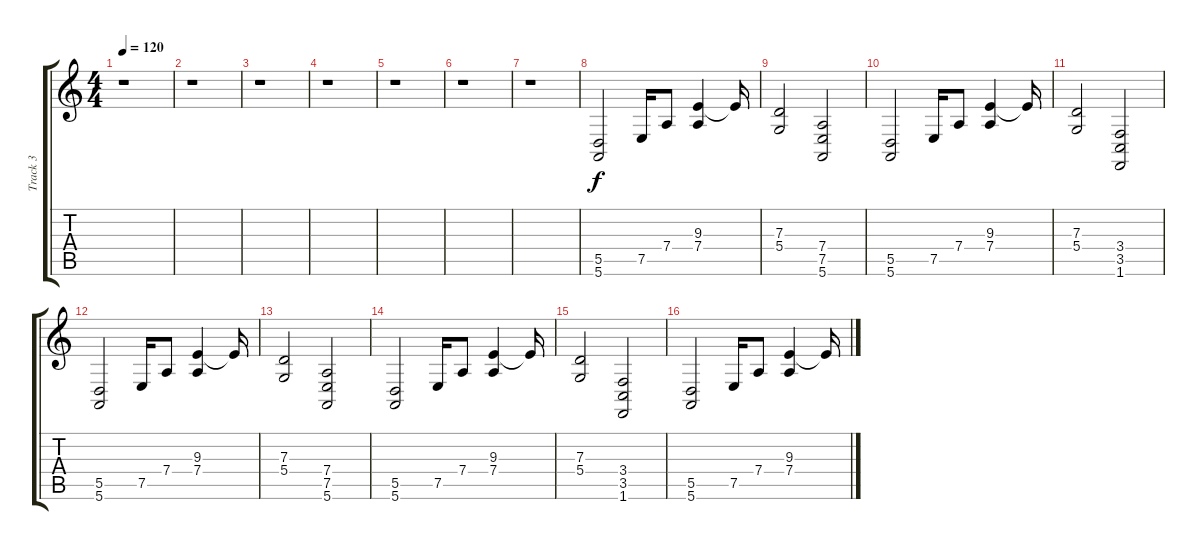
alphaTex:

\track ("Track 3" "Track 3") {instrument stringensemble1}
\staff {score tabs}
\tuning (E4 B3 G3 D3 A2 E2) {hide}
\ts (4 4)
\tempo 120
\clef g2
\ks c
r.1{dy f} |
r.1 |
r.1 |
r.1 |
r.1 |
r.1 |
r.1 |
(5.5 5.6).2 7.5.16 7.4.8 (9.3 7.4).4 9.3{t}.16 |
(7.3 5.4).2 (7.4 7.5 5.6).2 |
(5.5 5.6).2 7.5.16 7.4.8 (9.3 7.4).4 9.3{t}.16 |
(7.3 5.4).2 (3.4 3.5 1.6).2 |
(5.5 5.6).2 7.5.16 7.4.8 (9.3 7.4).4 9.3{t}.16 |
(7.3 5.4).2 (7.4 7.5 5.6).2 |
(5.5 5.6).2 7.5.16 7.4.8 (9.3 7.4).4 9.3{t}.16 |
(7.3 5.4).2 (3.4 3.5 1.6).2 |
(5.5 5.6).2 7.5.16 7.4.8 (9.3 7.4).4 9.3{t}.16
